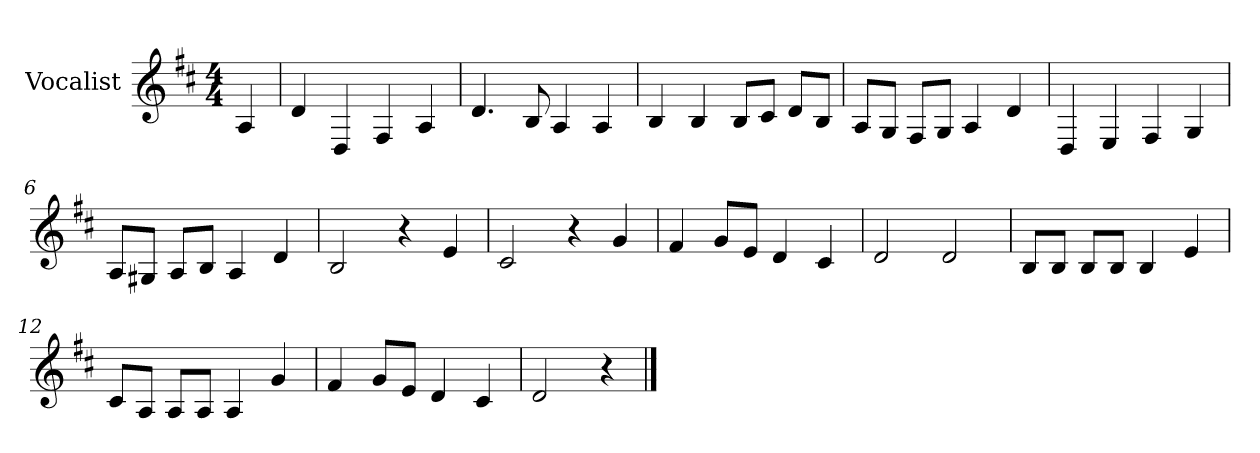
**kern
*part1
*staff1
*I"Vocalist
*k[f#c#]
*D:
*M4/4
=
4A
=1
4d
4D
4F#
4A
=2
4.d
8B
4A
4A
=3
4B
4B
8BL
8c#J
8dL
8BJ
=4
8AL
8GJ
8F#L
8GJ
4A
4d
=5
4D
4E
4F#
4G
=6
8AL
8G#XJ
8AL
8BJ
4A
4d
=7
2B
4r
4e
=8
2c#
4r
4g
=9
4f#
8gL
8eJ
4d
4c#
=10
2d
2d
=11
8BL
8BJ
8BL
8BJ
4B
4e
=12
8c#L
8AJ
8AL
8AJ
4A
4g
=13
4f#
8gL
8eJ
4d
4c#
=14
2d
4r
==
*-
